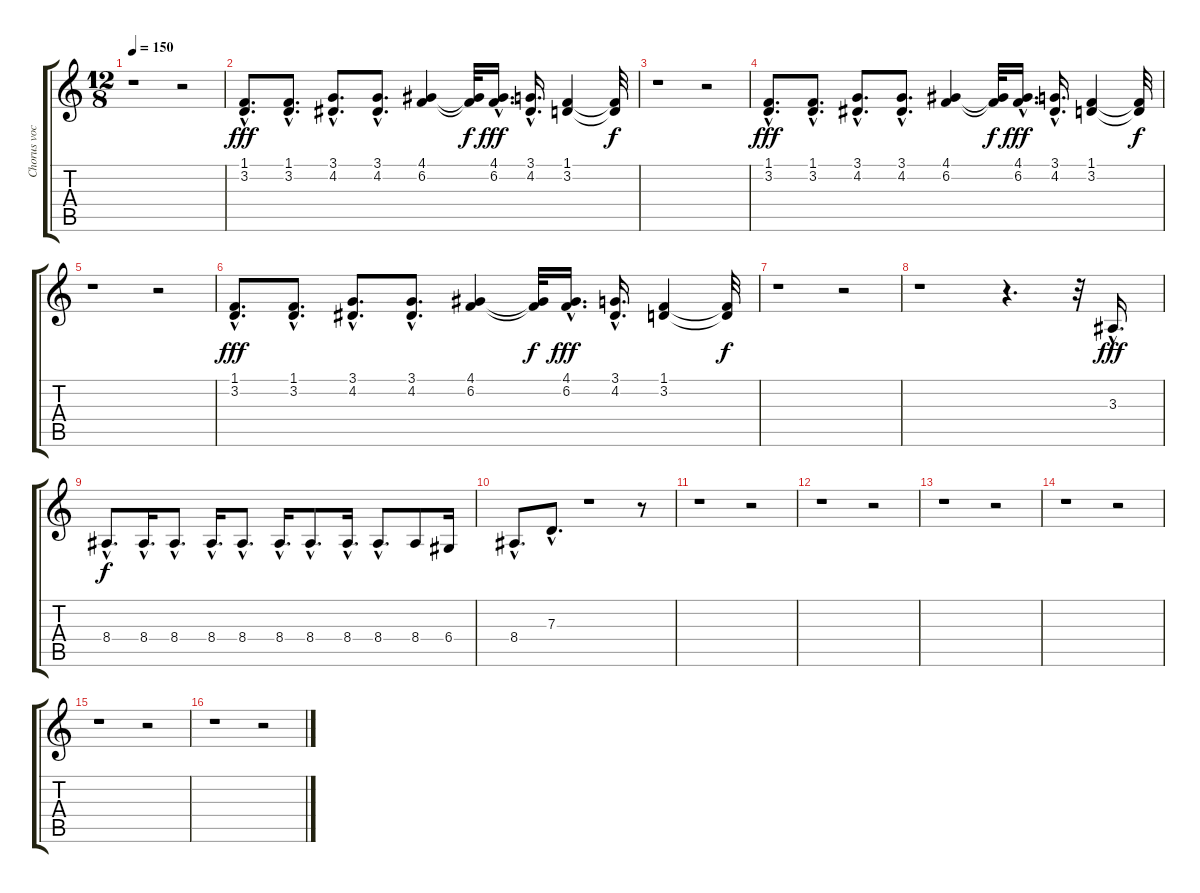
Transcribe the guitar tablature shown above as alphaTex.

\track ("Chorus vocals" "Chorus voc") {instrument pad4choir}
\staff {score tabs}
\tuning (E4 B3 G3 D3 A2 E2) {hide}
\ts (12 8)
\tempo 150
\clef g2
\ks c
r.1{dy f} r.2 |
(1.1{hac} 3.2{hac}).8{d dy fff} (1.1{hac} 3.2{hac}).8{d} (3.1{hac} 4.2{hac}).8{d} (3.1{hac} 4.2{hac}).8{d} (4.1 6.2).4 (4.1{t} 6.2{t}).32{dy f} (4.1{hac} 6.2{hac}).16{d dy fff} (3.1{hac} 4.2{hac}).16{d} (1.1 3.2).4 (1.1{t} 3.2{t}).32{dy f} |
r.1 r.2 |
(1.1{hac} 3.2{hac}).8{d dy fff} (1.1{hac} 3.2{hac}).8{d} (3.1{hac} 4.2{hac}).8{d} (3.1{hac} 4.2{hac}).8{d} (4.1 6.2).4 (4.1{t} 6.2{t}).32{dy f} (4.1{hac} 6.2{hac}).16{d dy fff} (3.1{hac} 4.2{hac}).16{d} (1.1 3.2).4 (1.1{t} 3.2{t}).32{dy f} |
r.1 r.2 |
(1.1{hac} 3.2{hac}).8{d dy fff} (1.1{hac} 3.2{hac}).8{d} (3.1{hac} 4.2{hac}).8{d} (3.1{hac} 4.2{hac}).8{d} (4.1 6.2).4 (4.1{t} 6.2{t}).32{dy f} (4.1{hac} 6.2{hac}).16{d dy fff} (3.1{hac} 4.2{hac}).16{d} (1.1 3.2).4 (1.1{t} 3.2{t}).32{dy f} |
r.1 r.2 |
r.1 r.4{d} r.32 3.3{hac}.16{d dy fff} |
8.4{hac}.8{d dy f} 8.4{hac}.16{d} 8.4{hac}.8{d} 8.4{hac}.16{d} 8.4{hac}.8{d} 8.4{hac}.16{d} 8.4{hac}.8{d} 8.4{hac}.16{d} 8.4{hac}.8{d} 8.4.8 6.4.16 |
8.4{hac}.8{d} 7.3{hac}.8{d} r.1 r.8 |
r.1 r.2 |
r.1 r.2 |
r.1 r.2 |
r.1 r.2 |
r.1 r.2 |
r.1 r.2
